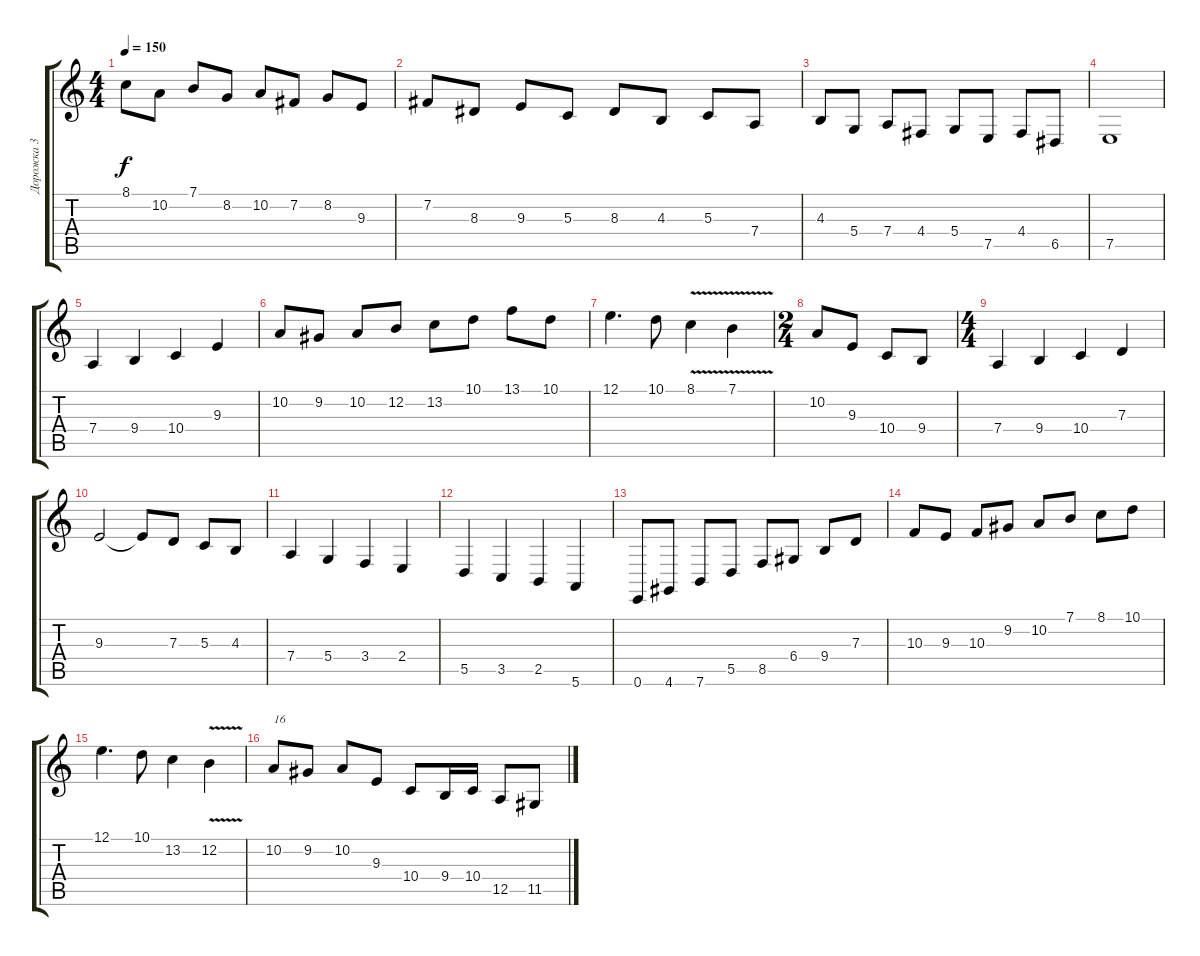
\track ("Дорожка 3" "Дорожка 3") {instrument violin}
\staff {score tabs}
\tuning (E4 B3 G3 D3 A2 E2) {hide}
\ts (4 4)
\tempo 150
\clef g2
\ks c
8.1.8{dy f} 10.2.8 7.1.8 8.2.8 10.2.8 7.2.8 8.2.8 9.3.8 |
7.2.8 8.3.8 9.3.8 5.3.8 8.3.8 4.3.8 5.3.8 7.4.8 |
4.3.8 5.4.8 7.4.8 4.4.8 5.4.8 7.5.8 4.4.8 6.5.8 |
7.5.1 |
7.4.4 9.4.4 10.4.4 9.3.4 |
10.2.8 9.2.8 10.2.8 12.2.8 13.2.8 10.1.8 13.1.8 10.1.8 |
12.1.4{d} 10.1.8 8.1{v}.4 7.1{v}.4 |
\ts (2 4)
10.2.8 9.3.8 10.4.8 9.4.8 |
\ts (4 4)
7.4.4 9.4.4 10.4.4 7.3.4 |
9.3.2 9.3{t}.8 7.3.8 5.3.8 4.3.8 |
7.4.4 5.4.4 3.4.4 2.4.4 |
5.5.4 3.5.4 2.5.4 5.6.4 |
0.6.8 4.6.8 7.6.8 5.5.8 8.5.8 6.4.8 9.4.8 7.3.8 |
10.3.8 9.3.8 10.3.8 9.2.8 10.2.8 7.1.8 8.1.8 10.1.8 |
12.1.4{d} 10.1.8 13.2.4 12.2{v}.4 |
10.2.8{txt "16"} 9.2.8 10.2.8 9.3.8 10.4.8 9.4.16 10.4.16 12.5.8 11.5.8
